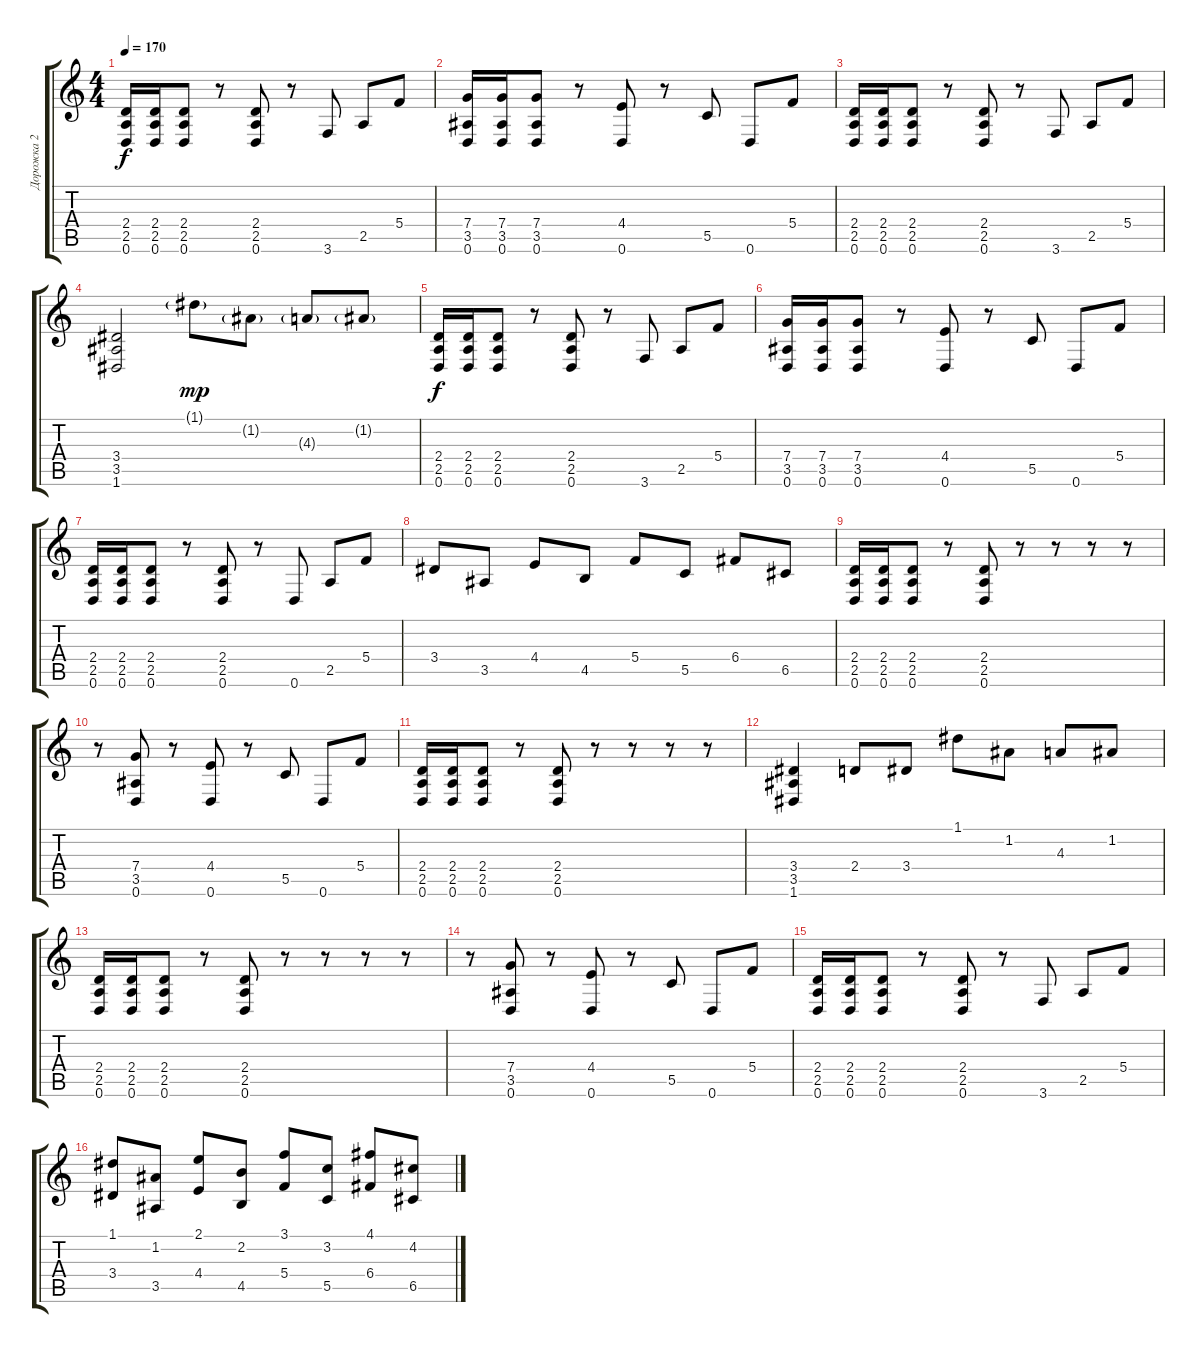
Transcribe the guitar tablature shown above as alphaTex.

\track ("Дорожка 2" "Дорожка 2") {instrument distortionguitar}
\staff {score tabs}
\tuning (D4 A3 F3 C3 G2 D2) {hide}
\ts (4 4)
\tempo 170
\clef g2
\ks c
(2.4 2.5 0.6).16{dy f} (2.4 2.5 0.6).16 (2.4 2.5 0.6).8 r.8 (2.4 2.5 0.6).8 r.8 3.6.8 2.5.8 5.4.8 |
(7.4 3.5 0.6).16 (7.4 3.5 0.6).16 (7.4 3.5 0.6).8 r.8 (4.4 0.6).8 r.8 5.5.8 0.6.8 5.4.8 |
(2.4 2.5 0.6).16 (2.4 2.5 0.6).16 (2.4 2.5 0.6).8 r.8 (2.4 2.5 0.6).8 r.8 3.6.8 2.5.8 5.4.8 |
(3.4 3.5 1.6).2 1.1{g}.8{dy mp} 1.2{g}.8 4.3{g}.8 1.2{g}.8 |
(2.4 2.5 0.6).16{dy f} (2.4 2.5 0.6).16 (2.4 2.5 0.6).8 r.8 (2.4 2.5 0.6).8 r.8 3.6.8 2.5.8 5.4.8 |
(7.4 3.5 0.6).16 (7.4 3.5 0.6).16 (7.4 3.5 0.6).8 r.8 (4.4 0.6).8 r.8 5.5.8 0.6.8 5.4.8 |
(2.4 2.5 0.6).16 (2.4 2.5 0.6).16 (2.4 2.5 0.6).8 r.8 (2.4 2.5 0.6).8 r.8 0.6.8 2.5.8 5.4.8 |
3.4.8 3.5.8 4.4.8 4.5.8 5.4.8 5.5.8 6.4.8 6.5.8 |
(2.4 2.5 0.6).16 (2.4 2.5 0.6).16 (2.4 2.5 0.6).8 r.8 (2.4 2.5 0.6).8 r.8 r.8 r.8 r.8 |
r.8 (7.4 3.5 0.6).8 r.8 (4.4 0.6).8 r.8 5.5.8 0.6.8 5.4.8 |
(2.4 2.5 0.6).16 (2.4 2.5 0.6).16 (2.4 2.5 0.6).8 r.8 (2.4 2.5 0.6).8 r.8 r.8 r.8 r.8 |
(3.4 3.5 1.6).4 2.4.8 3.4.8 1.1.8 1.2.8 4.3.8 1.2.8 |
(2.4 2.5 0.6).16 (2.4 2.5 0.6).16 (2.4 2.5 0.6).8 r.8 (2.4 2.5 0.6).8 r.8 r.8 r.8 r.8 |
r.8 (7.4 3.5 0.6).8 r.8 (4.4 0.6).8 r.8 5.5.8 0.6.8 5.4.8 |
(2.4 2.5 0.6).16 (2.4 2.5 0.6).16 (2.4 2.5 0.6).8 r.8 (2.4 2.5 0.6).8 r.8 3.6.8 2.5.8 5.4.8 |
(1.1 3.4).8 (1.2 3.5).8 (2.1 4.4).8 (2.2 4.5).8 (3.1 5.4).8 (3.2 5.5).8 (4.1 6.4).8 (4.2 6.5).8
